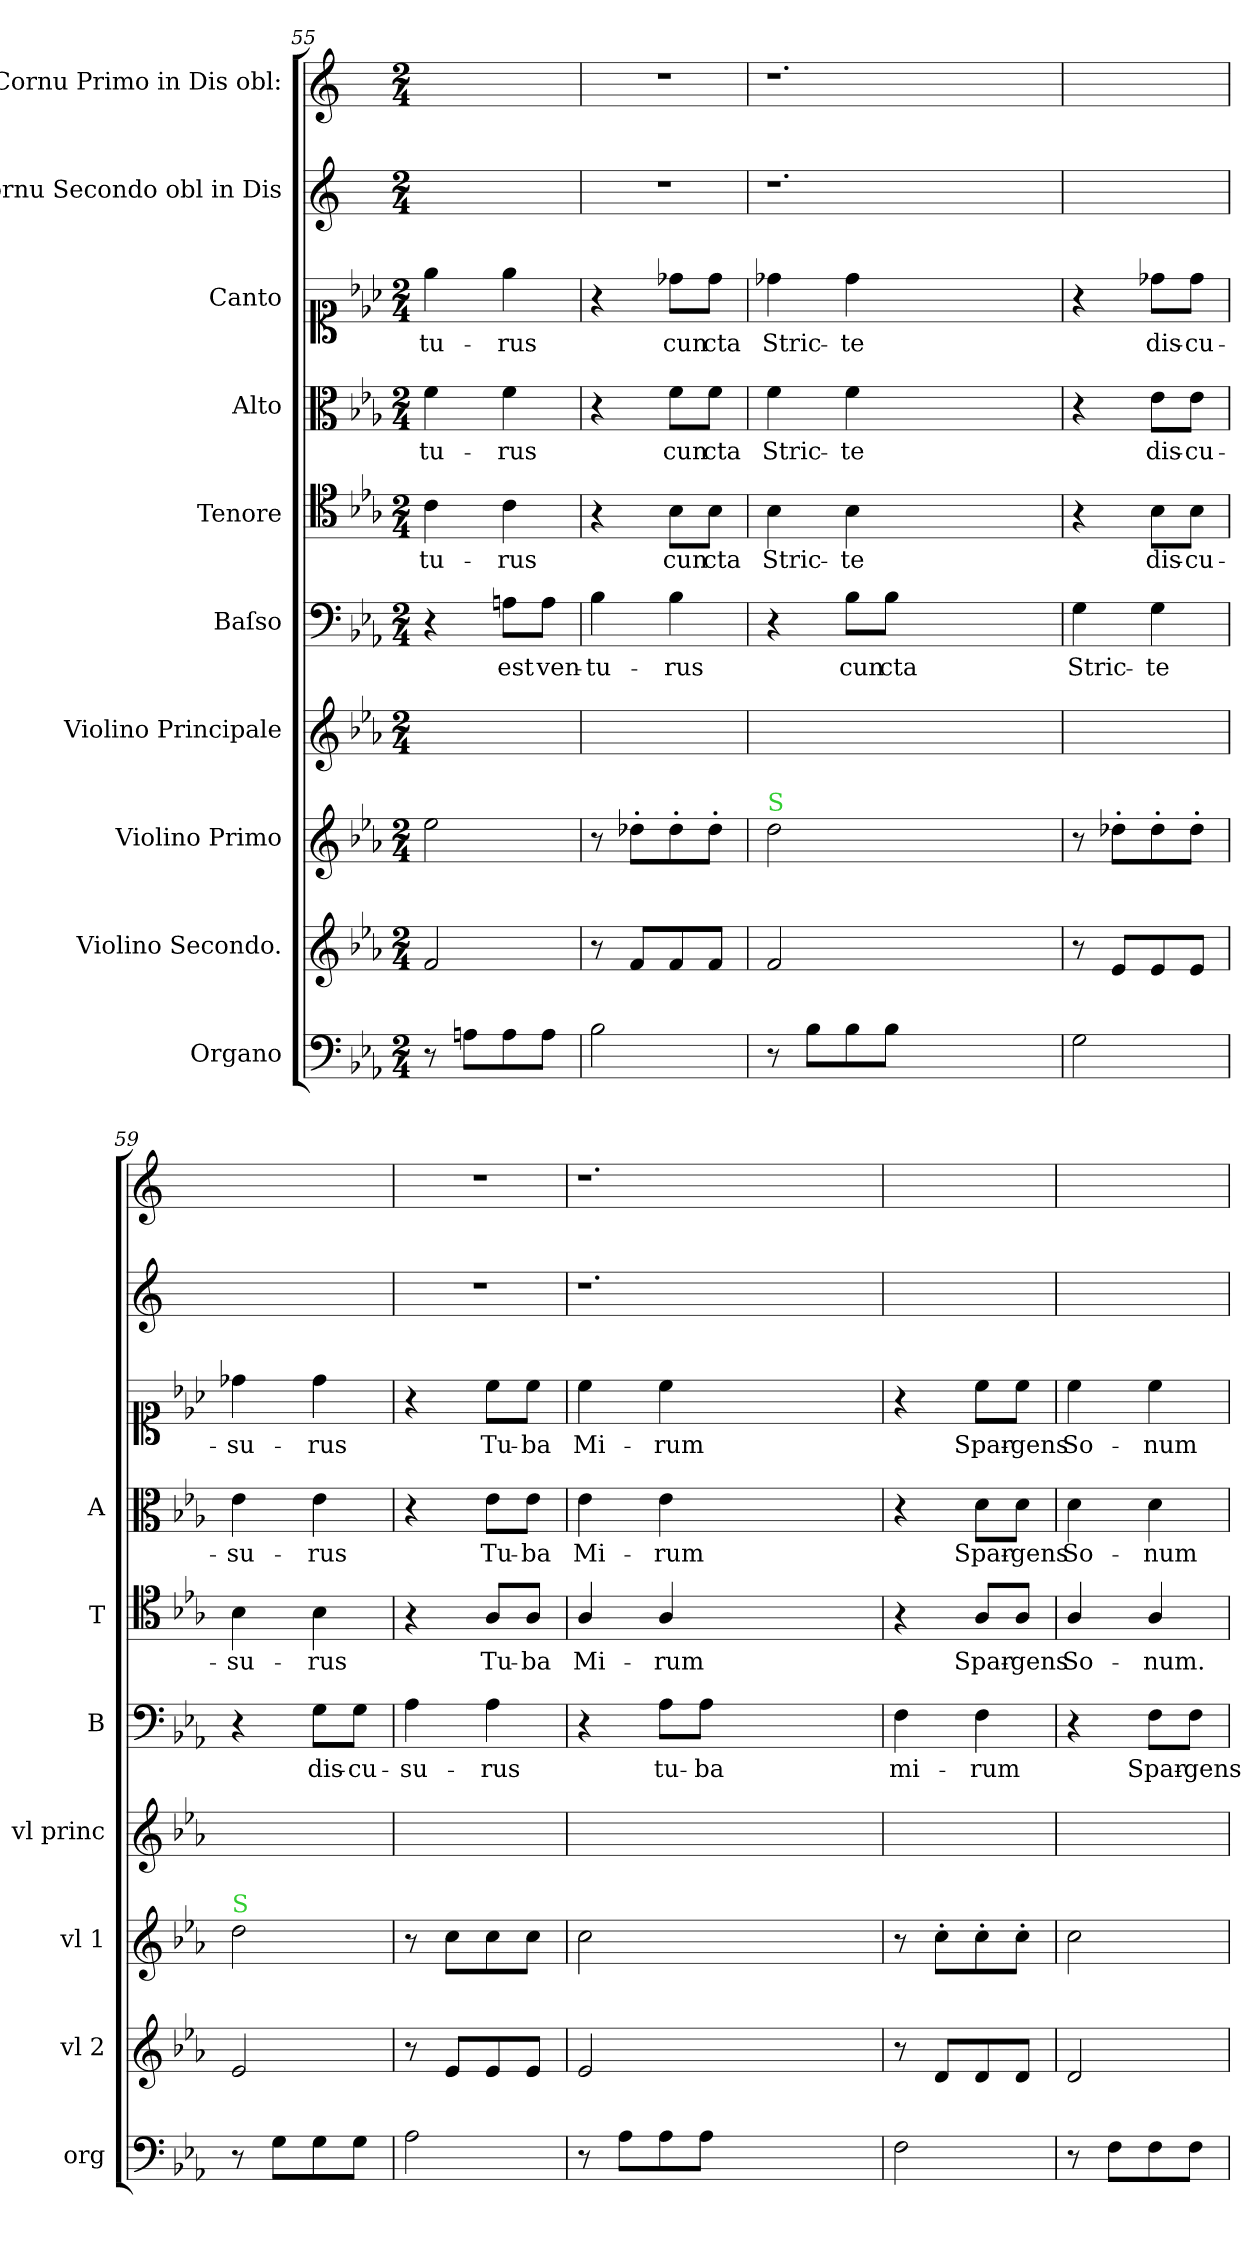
**kern	**kern	**kern	**kern	**kern	**text	**kern	**text	**kern	**text	**kern	**text	**kern	**kern
*part10	*part9	*part8	*part7	*part6	*part6	*part5	*part5	*part4	*part4	*part3	*part3	*part2	*part1
*staff10	*staff9	*staff8	*staff7	*staff6	*staff6	*staff5	*staff5	*staff4	*staff4	*staff3	*staff3	*staff2	*staff1
*I"Organo	*I"Violino Secondo.	*I"Violino Primo	*I"Violino Principale	*I"Baſso	*	*I"Tenore	*	*I"Alto	*	*I"Canto	*	*I"Cornu Secondo obl in Dis	*I"Cornu Primo in Dis obl:
*I'org	*I'vl 2	*I'vl 1	*I'vl princ	*I'B	*	*I'T	*	*I'A	*	*	*	*	*
*clefF4	*clefG2	*clefG2	*clefG2	*clefF4	*	*clefC4	*	*clefC3	*	*clefC1	*	*clefG2	*clefG2
*	*	*	*	*	*	*	*	*	*	*	*	*ITrd5c9	*ITrd5c9
*k[b-e-a-]	*k[b-e-a-]	*k[b-e-a-]	*k[b-e-a-]	*k[b-e-a-]	*	*k[b-e-a-]	*	*k[b-e-a-]	*	*k[b-e-a-]	*	*k[b-e-a-]	*k[b-e-a-]
*E-:	*E-:	*E-:	*E-:	*E-:	*	*E-:	*	*E-:	*	*E-:	*	*E-:	*E-:
*M2/4	*M2/4	*M2/4	*M2/4	*M2/4	*	*M2/4	*	*M2/4	*	*M2/4	*	*M2/4	*M2/4
=55	=55	=55	=55	=55	=55	=55	=55	=55	=55	=55	=55	=55	=55
8r	2f/	2ee-\	2ryy	4r	.	4c\	-tu-	4f\	-tu-	4ee-\	-tu-	2ryy	2ryy
8An\L	.	.	.	.	.	.	.	.	.	.	.	.	.
8A\	.	.	.	8An\L	est	4c\	-rus	4f\	-rus	4ee-\	-rus	.	.
8A\J	.	.	.	8A\J	ven-	.	.	.	.	.	.	.	.
=56	=56	=56	=56	=56	=56	=56	=56	=56	=56	=56	=56	=56	=56
2B-\	8r	8r	2ryy	4B-\	-tu-	4r	.	4r	.	4r	.	2r	2r
.	8f/L	8dd-X'\L	.	.	.	.	.	.	.	.	.	.	.
.	8f/	8dd-'\	.	4B-\	-rus	8B-\L	cun-	8f\L	cun-	8dd-X\L	cun-	.	.
.	8f/J	8dd-'\J	.	.	.	8B-\J	-cta	8f\J	-cta	8dd-\J	-cta	.	.
=57	=57	=57	=57	=57	=57	=57	=57	=57	=57	=57	=57	=57	=57
!	!	!LO:TX:a:color=limegreen:t=S	!	!	!	!	!	!	!	!	!	!	!
8r	2f/	2dd\	2ryy	4r	.	4B-\	Stric-	4f\	Stric-	4dd-X\	Stric-	1.r	1.r
8B-\L	.	.	.	.	.	.	.	.	.	.	.	.	.
8B-\	.	.	.	8B-\L	cun-	4B-\	-te	4f\	-te	4dd-\	-te	.	.
8B-\J	.	.	.	8B-\J	-cta	.	.	.	.	.	.	.	.
1ryy	1ryy	1ryy	1ryy	1ryy	.	1ryy	.	1ryy	.	1ryy	.	.	.
=58	=58	=58	=58	=58	=58	=58	=58	=58	=58	=58	=58	=58	=58
2G\	8r	8r	2ryy	4G\	Stric-	4r	.	4r	.	4r	.	2ryy	2ryy
.	8e-/L	8dd-X'\L	.	.	.	.	.	.	.	.	.	.	.
.	8e-/	8dd-'\	.	4G\	-te	8B-\L	dis-	8e-\L	dis-	8dd-X\L	dis-	.	.
.	8e-/J	8dd-'\J	.	.	.	8B-\J	-cu-	8e-\J	-cu-	8dd-\J	-cu-	.	.
=59	=59	=59	=59	=59	=59	=59	=59	=59	=59	=59	=59	=59	=59
!	!	!LO:TX:a:color=limegreen:t=S	!	!	!	!	!	!	!	!	!	!	!
8r	2e-/	2dd\	2ryy	4r	.	4B-\	-su-	4e-\	-su-	4dd-X\	-su-	2ryy	2ryy
8G\L	.	.	.	.	.	.	.	.	.	.	.	.	.
8G\	.	.	.	8G\L	dis-	4B-\	-rus	4e-\	-rus	4dd-\	-rus	.	.
8G\J	.	.	.	8G\J	-cu-	.	.	.	.	.	.	.	.
=60	=60	=60	=60	=60	=60	=60	=60	=60	=60	=60	=60	=60	=60
2A-\	8r	8r	2ryy	4A-\	-su-	4r	.	4r	.	4r	.	2r	2r
.	8e-/L	8cc\L	.	.	.	.	.	.	.	.	.	.	.
.	8e-/	8cc\	.	4A-\	-rus	8A-/L	Tu-	8e-\L	Tu-	8cc\L	Tu-	.	.
.	8e-/J	8cc\J	.	.	.	8A-/J	-ba	8e-\J	-ba	8cc\J	-ba	.	.
=61	=61	=61	=61	=61	=61	=61	=61	=61	=61	=61	=61	=61	=61
8r	2e-/	2cc\	2ryy	4r	.	4A-/	Mi-	4e-\	Mi-	4cc\	Mi-	1.r	1.r
8A-\L	.	.	.	.	.	.	.	.	.	.	.	.	.
8A-\	.	.	.	8A-\L	tu-	4A-/	-rum	4e-\	-rum	4cc\	-rum	.	.
8A-\J	.	.	.	8A-\J	-ba	.	.	.	.	.	.	.	.
1ryy	1ryy	1ryy	1ryy	1ryy	.	1ryy	.	1ryy	.	1ryy	.	.	.
=62	=62	=62	=62	=62	=62	=62	=62	=62	=62	=62	=62	=62	=62
2F\	8r	8r	2ryy	4F\	mi-	4r	.	4r	.	4r	.	2ryy	2ryy
.	8d/L	8cc'\L	.	.	.	.	.	.	.	.	.	.	.
.	8d/	8cc'\	.	4F\	-rum	8A-/L	Spar-	8d\L	Spar-	8cc\L	Spar-	.	.
.	8d/J	8cc'\J	.	.	.	8A-/J	-gens	8d\J	-gens	8cc\J	-gens	.	.
=63	=63	=63	=63	=63	=63	=63	=63	=63	=63	=63	=63	=63	=63
8r	2d/	2cc\	2ryy	4r	.	4A-/	So-	4d\	So-	4cc\	So-	2ryy	2ryy
8F\L	.	.	.	.	.	.	.	.	.	.	.	.	.
8F\	.	.	.	8F\L	Spar-	4A-/	-num.	4d\	-num	4cc\	-num	.	.
8F\J	.	.	.	8F\J	-gens	.	.	.	.	.	.	.	.
=	=	=	=	=	=	=	=	=	=	=	=	=	=
*-	*-	*-	*-	*-	*-	*-	*-	*-	*-	*-	*-	*-	*-
